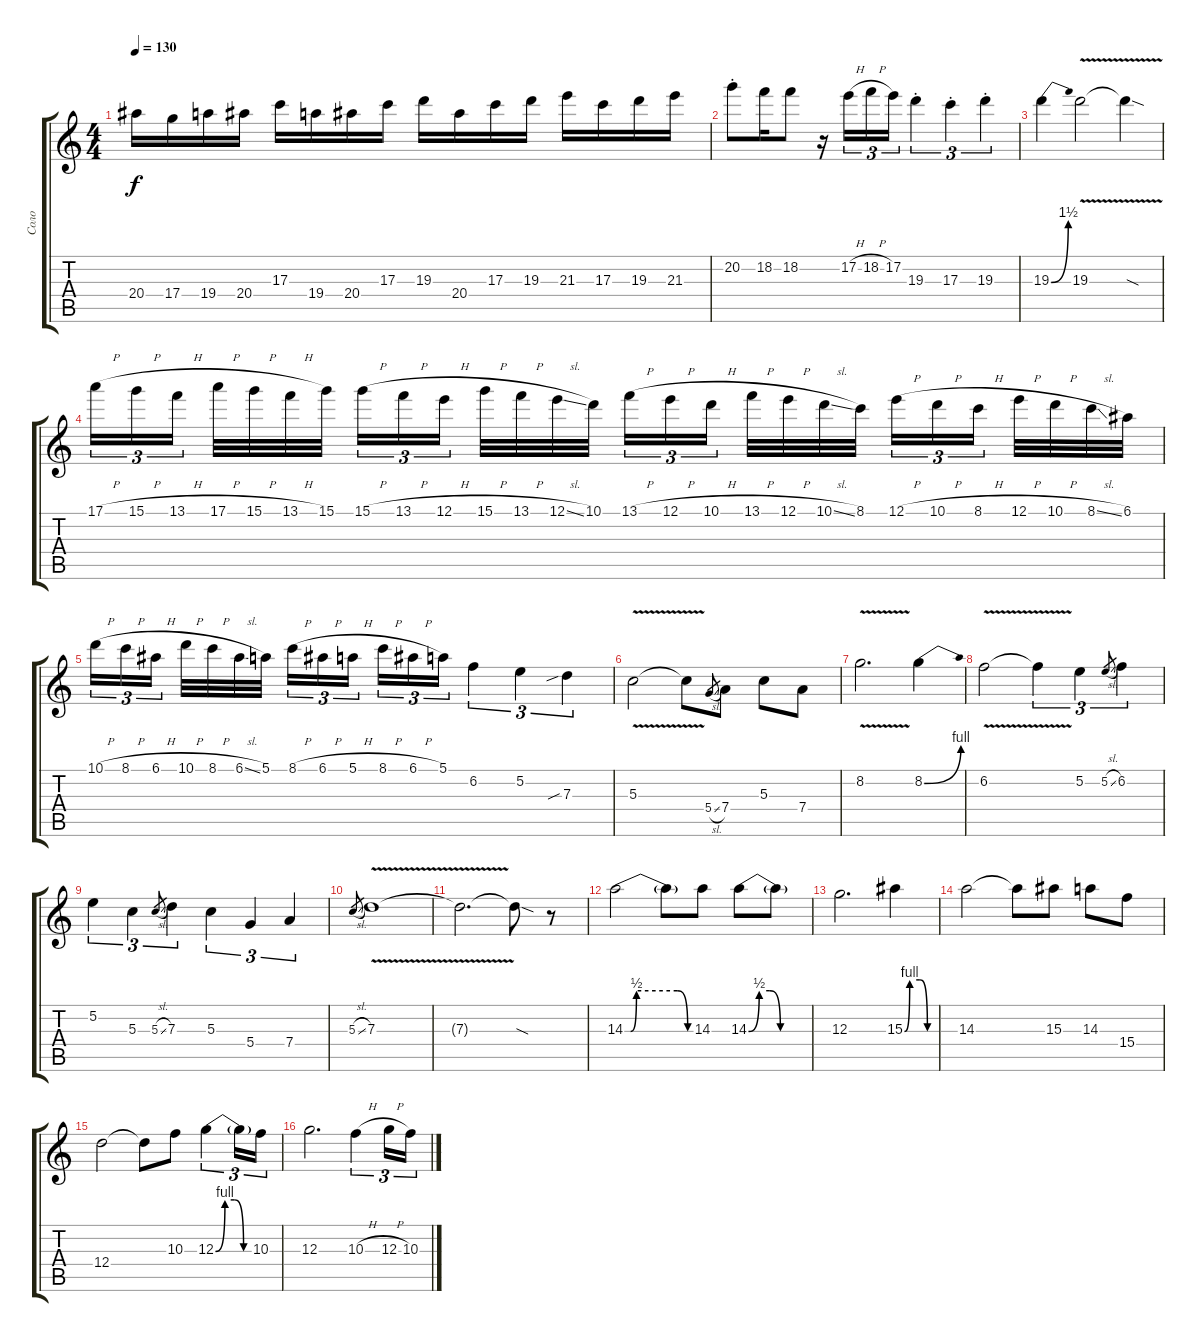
\track ("Соло" "Соло") {instrument distortionguitar}
\staff {score tabs}
\tuning (E4 B3 G3 D3 A2 E2) {hide}
\ts (4 4)
\tempo 130
\clef g2
\ks c
20.4.16{dy f} 17.4.16 19.4.16 20.4.16 17.3.16 19.4.16 20.4.16 17.3.16 19.3.16 20.4.16 17.3.16 19.3.16 21.3.16 17.3.16 19.3.16 21.3.16 |
20.2{st}.8 18.2.16 18.2.8 r.16 17.2{h}.16{tu (3 2)} 18.2{h}.16{tu (3 2)} 17.2.16{tu (3 2)} 19.3{st}.4{tu (3 2)} 17.3{st}.4{tu (3 2)} 19.3{st}.4{tu (3 2)} |
19.3{be (bend 0 0 60 6)}.4 19.3{v}.2 19.3{sod t}.4 |
17.1{h}.16{tu (3 2)} 15.1{h}.16{tu (3 2)} 13.1{h}.16{tu (3 2) beam splitsecondary} 17.1{h}.32 15.1{h}.32 13.1{h}.32 15.1.32 15.1{h}.16{tu (3 2)} 13.1{h}.16{tu (3 2)} 12.1{h}.16{tu (3 2) beam splitsecondary} 15.1{h}.32 13.1{h}.32 12.1{sl}.32 10.1.32 13.1{h}.16{tu (3 2)} 12.1{h}.16{tu (3 2)} 10.1{h}.16{tu (3 2) beam splitsecondary} 13.1{h}.32 12.1{h}.32 10.1{sl}.32 8.1.32 12.1{h}.16{tu (3 2)} 10.1{h}.16{tu (3 2)} 8.1{h}.16{tu (3 2) beam splitsecondary} 12.1{h}.32 10.1{h}.32 8.1{sl}.32 6.1.32 |
10.1{h}.16{tu (3 2)} 8.1{h}.16{tu (3 2)} 6.1{h}.16{tu (3 2) beam splitsecondary} 10.1{h}.32 8.1{h}.32 6.1{sl}.32 5.1.32 8.1{h}.16{tu (3 2)} 6.1{h}.16{tu (3 2)} 5.1{h}.16{tu (3 2) beam splitsecondary} 8.1{h}.16{tu (3 2)} 6.1{h}.16{tu (3 2)} 5.1.16{tu (3 2)} 6.2.4{tu (3 2)} 5.2.4{tu (3 2)} 7.3{sib}.4{tu (3 2)} |
5.3{v}.2 5.3{t}.8 5.4{sl}.8{gr} 7.4.8 5.3.8 7.4.8 |
8.2{v}.2{d} 8.2{be (bend 0 0 60 4)}.4 |
6.2{v}.2 6.2{t}.4{tu (3 2)} 5.2.4{tu (3 2)} 5.2{sl}.8{gr} 6.2.4{tu (3 2)} |
5.2.4{tu (3 2)} 5.3.4{tu (3 2)} 5.3{sl}.8{gr} 7.3.4{tu (3 2)} 5.3.4{tu (3 2)} 5.4.4{tu (3 2)} 7.4.4{tu (3 2)} |
5.3{sl}.8{gr} 7.3{v}.1 |
7.3{t}.2{d} 7.3{sod t}.8 r.8 |
14.3{be (custom 0 0 5 0 10 2 45 2 54 0 60 0)}.2 14.3{t}.8 14.3.8 14.3{be (custom 0 0 10 2 20 2 30 0 60 0)}.8 14.3{t}.8 |
12.3.2{d} 15.3{be (custom 0 0 10 4 30 4 45 0 60 0)}.4 |
14.3.2 14.3{t}.8 15.3.8 14.3.8 15.4.8 |
12.4.2 12.4{t}.8 10.3.8 12.3{be (custom 0 0 15 4 30 4 45 0 60 0)}.4{tu (3 2)} 12.3{t}.16{tu (3 2)} 10.3.16{tu (3 2)} |
12.3.2{d} 10.3{h}.4{tu (3 2)} 12.3{h}.16{tu (3 2)} 10.3.16{tu (3 2)}
